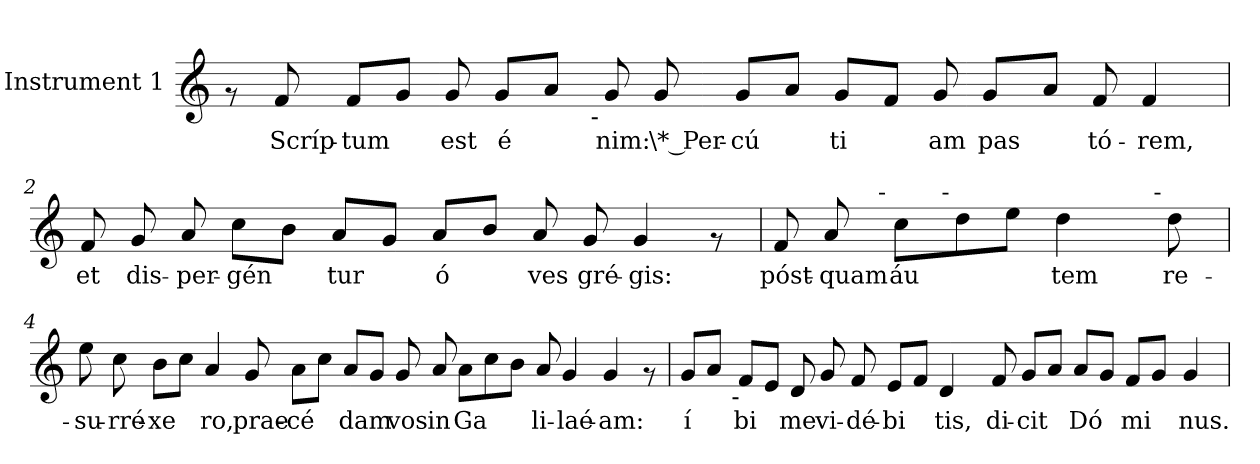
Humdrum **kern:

**kern	**text
*part1	*part1
*staff1	*staff1
*I"Instrument 1	*
!!LO:PB:g=z
*stria5	*
*clefG2	*
=1	=1
*^	*
8rf	2ryy	.
!	!	!LO:LY:b:cj
8f/	.	Scríp-
!	!	!LO:LY:b:cj
8f/L	.	-tum
!	!	!LO:LY:b:cj
8g/J	.	.
!	!	!LO:LY:b:cj
8g/	4ryy	est
!	!	!LO:LY:b:cj
8g/L	.	é-
!	!	!LO:LY:b:cj
8a/J	16..ryy	--
!	!LO:TX:b:t=-	!
.	1ryy	.
!	!	!LO:LY:b:cj
8g/	.	-nim:
!	!	!LO:LY:b:cj
8g/	.	\* Per-
!	!	!LO:LY:b:cj
8g/L	.	-cú-
!	!	!LO:LY:b:cj
8a/J	.	--
!	!	!LO:LY:b:cj
8g/L	.	-ti-
!	!	!LO:LY:b:cj
8f/J	.	--
!	!	!LO:LY:b:cj
8g/	.	-am
!	!	!LO:LY:b:cj
8g/L	.	pas-
.	2ryy	.
!	!	!LO:LY:b:cj
8a/J	.	--
!	!	!LO:LY:b:cj
8f/	.	-tó-
!	!	!LO:LY:b:cj
4f/	.	-rem,
.	64ryy	.
!!LO:LB:g=z	!!
=2	=2	=2
!	!	!LO:LY:b:cj
*v	*v	*
8f/	et
!	!LO:LY:b:cj
8g/	dis-
!	!LO:LY:b:cj
8a/	-per-
!	!LO:LY:b:cj
8cc\L	-gén-
!	!LO:LY:b:cj
8b\J	--
!	!LO:LY:b:cj
8a/L	-tur
!	!LO:LY:b:cj
8g/J	.
!	!LO:LY:b:cj
8a/L	ó-
!	!LO:LY:b:cj
8b/J	--
!	!LO:LY:b:cj
8a/	-ves
!	!LO:LY:b:cj
8g/	gré-
!	!LO:LY:b:cj
4g/	-gis:
8rf	.
=3	=3
!	!LO:LY:b:cj
*^	*
*	*^	*
8f/	8...ryy	4ryy	póst-
!	!	!	!LO:LY:b:cj
8a/	.	.	-quam
!	!LO:TX:a:t=-	!	!
.	2ryy	.	.
!	!	!	!LO:LY:b:cj
8cc\L	.	16..ryy	áu-
!	!	!LO:TX:a:t=-	!
.	.	2ryy	.
!	!	!	!LO:LY:b:cj
8dd\	.	.	--
!	!	!	!LO:LY:b:cj
8ee\J	.	.	--
!	!	!	!LO:LY:b:cj
4dd\	.	.	-tem
.	4ryy	.	.
!	!	!LO:TX:a:t=-	!
.	.	8ryy	.
!	!	!	!LO:LY:b:cj
8dd\	.	.	re-
.	64ryy	64ryy	.
!!LO:LB:g=z	!!	!!
=4	=4	=4	=4
!	!	!	!LO:LY:b:cj
*v	*v	*v	*
8ee\	-su-
!	!LO:LY:b:cj
8cc\	-rré-
!	!LO:LY:b:cj
8b\L	-xe-
!	!LO:LY:b:cj
8cc\J	--
!	!LO:LY:b:cj
4a/	-ro,
!	!LO:LY:b:cj
8g/	prae-
!	!LO:LY:b:cj
8a\L	-cé-
!	!LO:LY:b:cj
8cc\J	--
!	!LO:LY:b:cj
8a/L	-dam
!	!LO:LY:b:cj
8g/J	.
!	!LO:LY:b:cj
8g/	vos
!	!LO:LY:b:cj
8a/	in
!	!LO:LY:b:cj
8a\L	Ga-
!	!LO:LY:b:cj
8cc\	--
!	!LO:LY:b:cj
8b\J	--
!	!LO:LY:b:cj
8a/	-li-
!	!LO:LY:b:cj
4g/	-laé-
!	!LO:LY:b:cj
4g/	-am:
8rf	.
!!LO:LB:g=z
=5	=5
!	!LO:LY:b:cj
*^	*
8g/L	8...ryy	í-
!	!	!LO:LY:b:cj
8a/J	.	--
!	!LO:TX:b:t=-	!
.	1ryy	.
!	!	!LO:LY:b:cj
8f/L	.	-bi
!	!	!LO:LY:b:cj
8e/J	.	.
!	!	!LO:LY:b:cj
8d/	.	me
!	!	!LO:LY:b:cj
8g/	.	vi-
!	!	!LO:LY:b:cj
8f/	.	-dé-
!	!	!LO:LY:b:cj
8e/L	.	-bi-
!	!	!LO:LY:b:cj
8f/J	.	--
!	!	!LO:LY:b:cj
4d/	.	-tis,
.	1ryy	.
!	!	!LO:LY:b:cj
8f/	.	di-
!	!	!LO:LY:b:cj
8g/L	.	-cit
!	!	!LO:LY:b:cj
8a/J	.	.
!	!	!LO:LY:b:cj
8a/L	.	Dó-
!	!	!LO:LY:b:cj
8g/J	.	--
!	!	!LO:LY:b:cj
8f/L	.	-mi-
!	!	!LO:LY:b:cj
8g/J	.	--
.	4ryy	.
!	!	!LO:LY:b:cj
4g/	.	-nus.
.	64ryy	.
*v	*v	*
=	=
*-	*-
